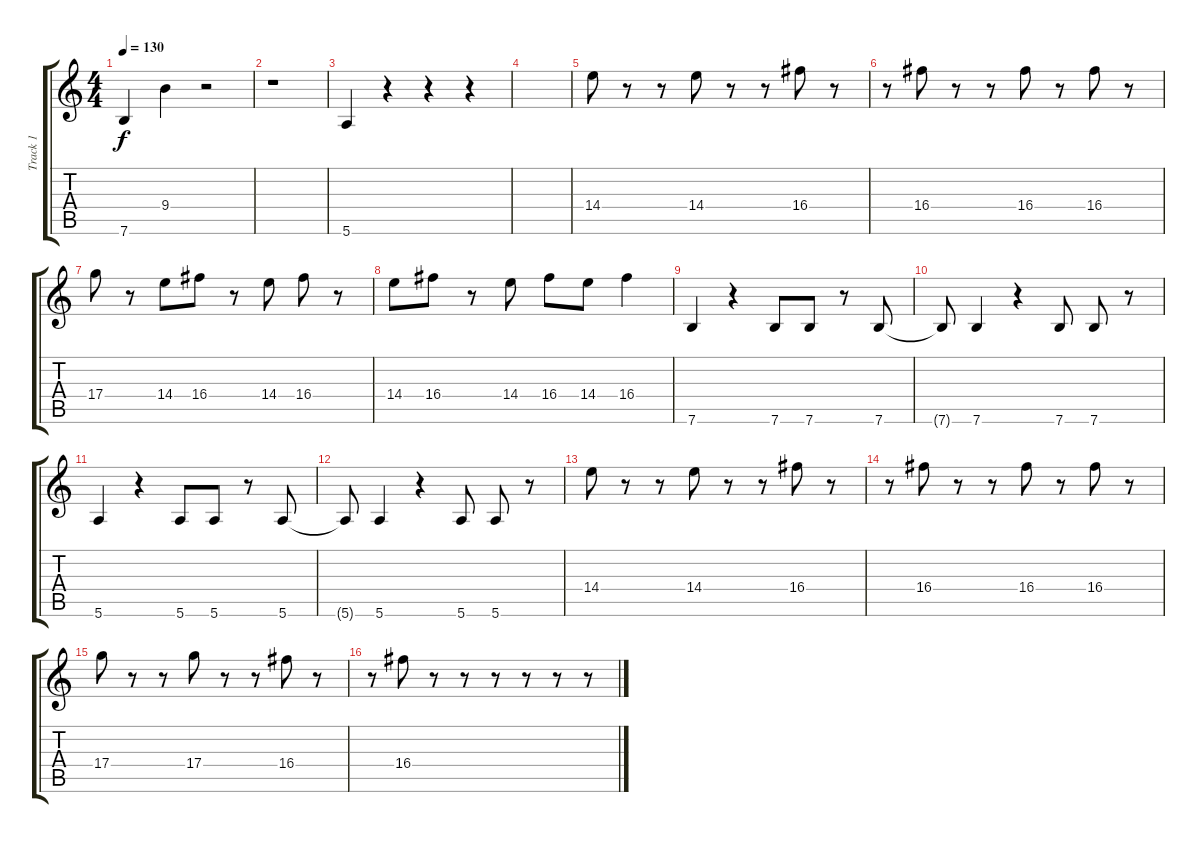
\track ("Track 1" "Track 1") {instrument electricguitarclean}
\staff {score tabs}
\tuning (E4 B3 G3 D3 A2 E2) {hide}
\ts (4 4)
\tempo 130
\clef g2
\ks c
7.6.4{dy f} 9.4.4 r.2 |
r.1 |
5.6.4 r.4 r.4 r.4{volume 7} |
|
14.4.8{volume 14} r.8 r.8 14.4.8 r.8 r.8 16.4.8 r.8 |
r.8 16.4.8 r.8 r.8 16.4.8 r.8 16.4.8 r.8 |
17.4.8 r.8 14.4.8 16.4.8 r.8 14.4.8 16.4.8 r.8 |
14.4.8 16.4.8 r.8 14.4.8 16.4.8 14.4.8 16.4.4 |
7.6.4{volume 8} r.4 7.6.8 7.6.8 r.8 7.6.8 |
7.6{t}.8 7.6.4 r.4 7.6.8 7.6.8 r.8 |
5.6.4 r.4 5.6.8 5.6.8 r.8 5.6.8 |
5.6{t}.8 5.6.4 r.4 5.6.8 5.6.8 r.8 |
14.4.8{volume 13} r.8 r.8 14.4.8 r.8 r.8 16.4.8 r.8 |
r.8 16.4.8 r.8 r.8 16.4.8 r.8 16.4.8 r.8 |
17.4.8 r.8 r.8 17.4.8 r.8 r.8 16.4.8 r.8 |
r.8 16.4.8 r.8 r.8 r.8 r.8 r.8 r.8
